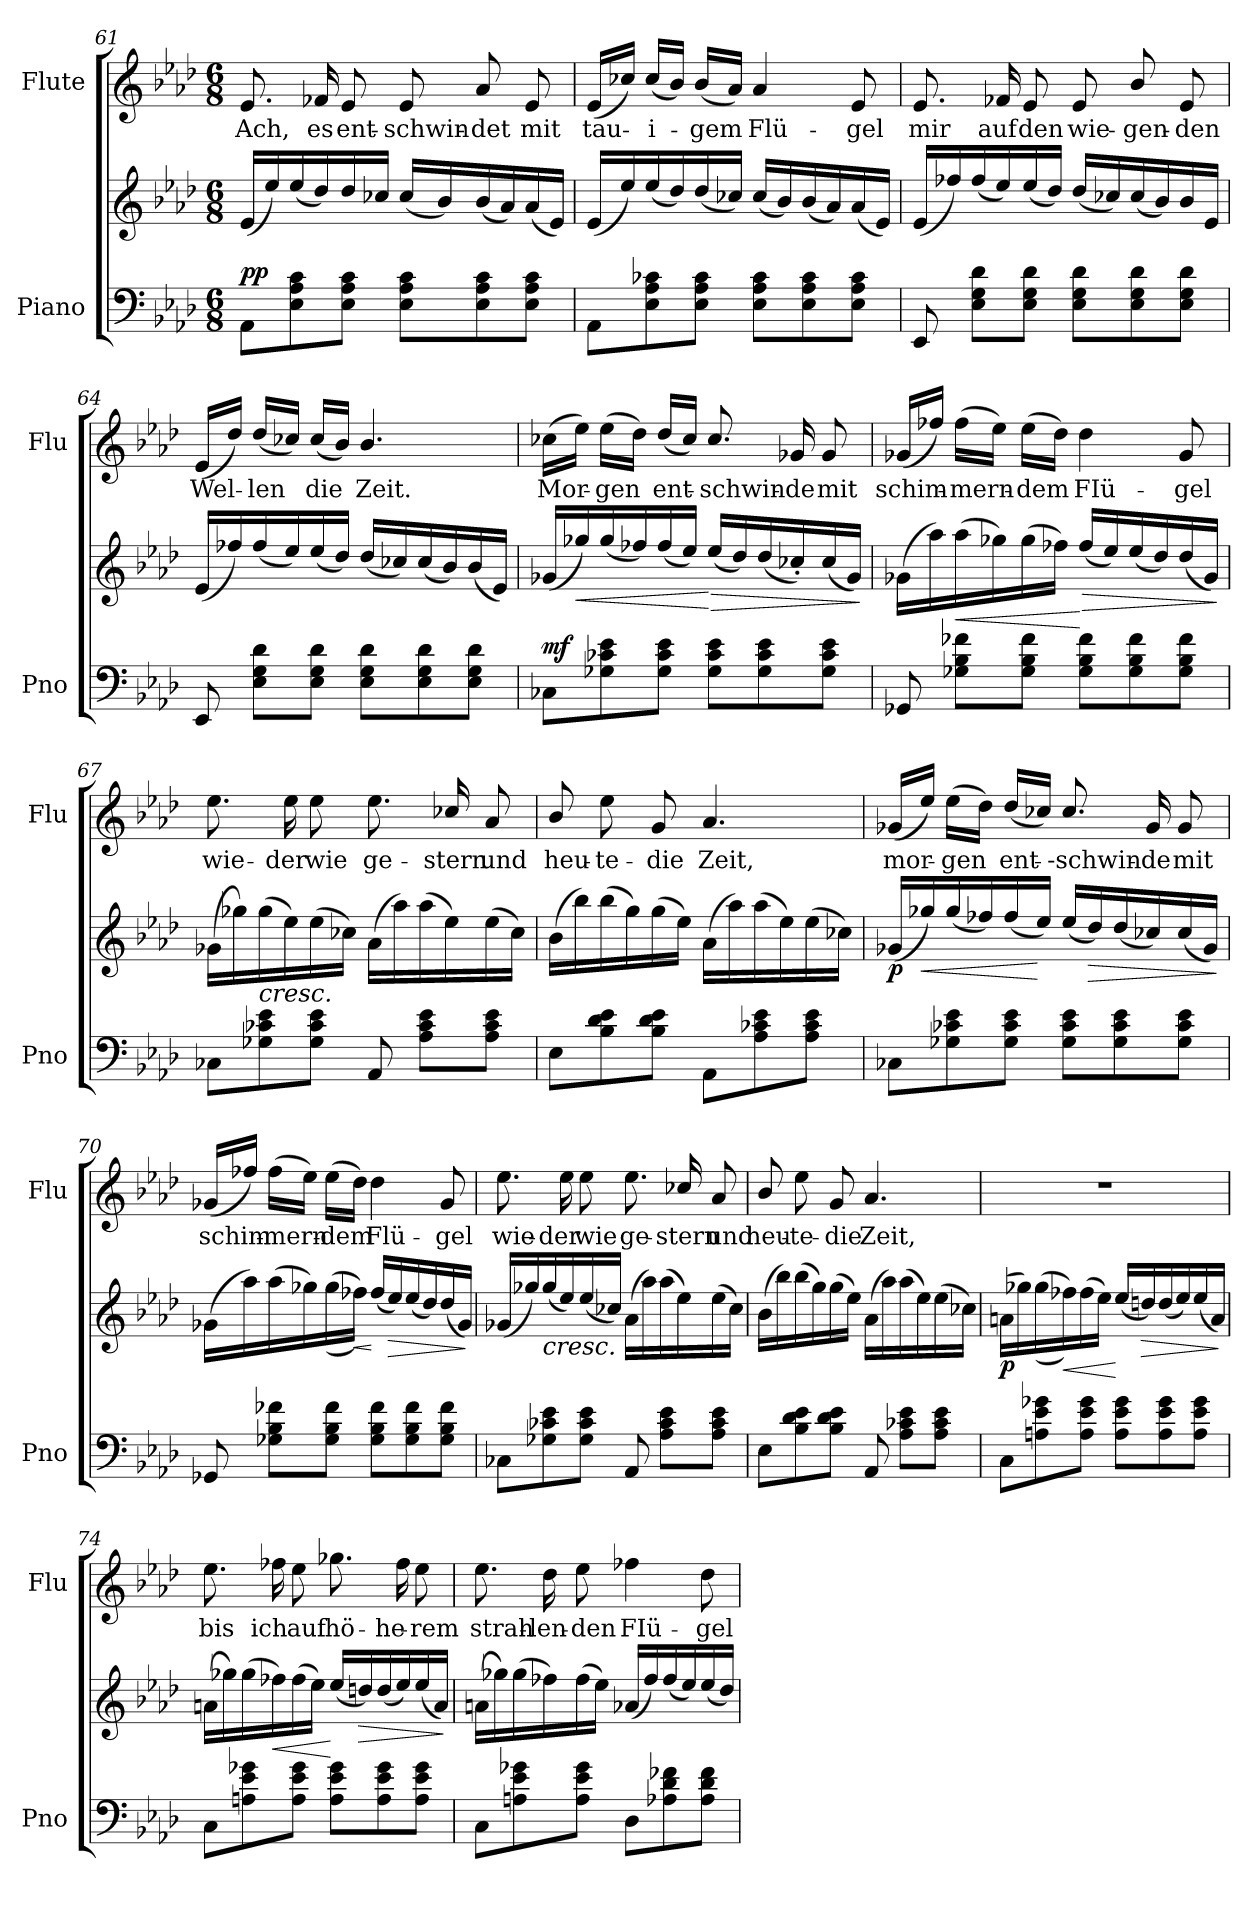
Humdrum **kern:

**kern	**kern	**dynam	**kern	**text
*part2	*part2	*part2	*part1	*part1
*staff3	*staff2	*staff2/3	*staff1	*staff1
*I"Piano	*	*	*I"Flute	*
*I'Pno	*	*	*I'Flu	*
*clefF4	*clefG2	*	*clefG2	*
*k[b-e-a-d-]	*k[b-e-a-d-]	*	*k[b-e-a-d-]	*
*M6/8	*M6/8	*	*M6/8	*
=61	=61	=61	=61	=61
!	!	!LO:DY:a=2	!	!LO:LY:b
8AA-\L	(<16e-/LL	pp	8.e-/	Ach,
.	16ee-/)	.	.	.
8E-\ 8A-\ 8c\	(<16ee-/	.	.	.
!	!	!	!	!LO:LY:b
.	16dd-/)	.	16f-X/	es
!	!	!	!	!LO:LY:b
8E-\ 8A-\ 8c\J	16dd-/	.	8e-/	ent-
.	16cc-X/JJ	.	.	.
!	!	!	!	!LO:LY:b
8E-\ 8A-\ 8c\L	(<16cc-/LL	.	8e-/	-schwin-
.	16b-/)	.	.	.
!	!	!	!	!LO:LY:b
8E-\ 8A-\ 8c\	(<16b-/	.	8a-/	-det
.	16a-/)	.	.	.
!	!	!	!	!LO:LY:b
8E-\ 8A-\ 8c\J	(<16a-/	.	8e-/	mit
.	16e-/JJ)	.	.	.
=62	=62	=62	=62	=62
!	!	!	!	!LO:LY:b
8AA-\L	(<16e-/LL	.	(<16e-/LL	tau-
.	16ee-/)	.	16cc-X/JJ)	.
!	!	!	!	!LO:LY:b
8E-\ 8A-\ 8c-X\	(<16ee-/	.	(<16cc-/LL	-i-
.	16dd-/)	.	16b-/JJ)	.
!	!	!	!	!LO:LY:b
8E-\ 8A-\ 8c-\J	(<16dd-/	.	(<16b-/LL	-gem
.	16cc-X/JJ)	.	16a-/JJ)	.
!	!	!	!	!LO:LY:b
8E-\ 8A-\ 8c-\L	(<16cc-/LL	.	4a-/	Flü-
.	16b-/)	.	.	.
8E-\ 8A-\ 8c-\	(<16b-/	.	.	.
.	16a-/)	.	.	.
!	!	!	!	!LO:LY:b
8E-\ 8A-\ 8c-\J	(<16a-/	.	8e-/	-gel
.	16e-/JJ)	.	.	.
!!LO:LB:g=z
=63	=63	=63	=63	=63
!	!	!	!	!LO:LY:b
8EE-/	(<16e-/LL	.	8.e-/	mir
.	16ff-X/)	.	.	.
8E-\ 8G\ 8d-\L	(<16ff-/	.	.	.
!	!	!	!	!LO:LY:b
.	16ee-/)	.	16f-X/	auf
!	!	!	!	!LO:LY:b
8E-\ 8G\ 8d-\J	(<16ee-/	.	8e-/	den
.	16dd-/JJ)	.	.	.
!	!	!	!	!LO:LY:b
8E-\ 8G\ 8d-\L	(<16dd-/LL	.	8e-/	wie-
.	16cc-X/)	.	.	.
!	!	!	!	!LO:LY:b
8E-\ 8G\ 8d-\	(<16cc-/	.	8b-/	-gen-
.	16b-/)	.	.	.
!	!	!	!	!LO:LY:b
8E-\ 8G\ 8d-\J	16b-/	.	8e-/	-den
.	16e-/JJ	.	.	.
=64	=64	=64	=64	=64
!	!	!	!	!LO:LY:b
8EE-/	(<16e-/LL	.	(<16e-/LL	Wel-
.	16ff-X/)	.	16dd-/JJ)	.
!	!	!	!	!LO:LY:b
8E-\ 8G\ 8d-\L	(<16ff-/	.	(<16dd-/LL	-len
.	16ee-/)	.	16cc-X/JJ)	.
!	!	!	!	!LO:LY:b
8E-\ 8G\ 8d-\J	(<16ee-/	.	(<16cc-/LL	die
.	16dd-/JJ)	.	16b-/JJ)	.
!	!	!	!	!LO:LY:b
8E-\ 8G\ 8d-\L	(<16dd-/LL	.	4.b-/	Zeit.
.	16cc-X/)	.	.	.
8E-\ 8G\ 8d-\	(<16cc-/	.	.	.
.	16b-/)	.	.	.
8E-\ 8G\ 8d-\J	(<16b-/	.	.	.
.	16e-/JJ)	.	.	.
=65	=65	=65	=65	=65
!	!	!LO:DY:a=2	!	!LO:LY:b
8C-X\L	(<16g-X/LL	mf	(>16cc-X\LL	Mor-
!	!	!LO:HP:b	!	!
.	16gg-X/)	<	16ee-\JJ)	.
!	!	!	!	!LO:LY:b
8G-X\ 8c-X\ 8e-\	(<16gg-/	.	(>16ee-\LL	-gen
.	16ff-X/)	.	16dd-\JJ)	.
!	!	!	!	!LO:LY:b
8G-\ 8c-\ 8e-\J	(<16ff-/	.	(<16dd-/LL	ent-
.	16ee-/JJ)	.	16cc-/JJ)	.
!	!	!LO:HP:n=1:b	!	!LO:LY:b
8G-\ 8c-\ 8e-\L	(<16ee-/LL	[ >	8.cc-/	-schwin-
.	16dd-/)	.	.	.
8G-\ 8c-\ 8e-\	(<16dd-/	.	.	.
!	!	!	!	!LO:LY:b
.	16cc-X'/)	.	16g-X/	-de
!	!	!	!	!LO:LY:b
8G-\ 8c-\ 8e-\J	(<16cc-/	.	8g-/	mit
.	16g-/JJ)	.	.	.
.	.	]	.	.
!!LO:LB:g=z
=66	=66	=66	=66	=66
!	!	!	!	!LO:LY:b
8GG-X/	(>16g-X\LL	.	(<16g-X/LL	schim-
.	16aa-\)	.	16ff-X/JJ)	.
!	!	!LO:HP:b	!	!LO:LY:b
8G-X\ 8B-\ 8f-X\L	(>16aa-\	<	(>16ff-\LL	-mern-
.	16gg-X\)	.	16ee-\JJ)	.
!	!	!	!	!LO:LY:b
8G-\ 8B-\ 8f-\J	(>16gg-\	.	(>16ee-\LL	-dem
.	16ff-X\JJ)	.	16dd-\JJ)	.
!	!	!LO:HP:n=1:b	!	!LO:LY:b
8G-\ 8B-\ 8f-\L	(<16ff-/LL	[ >	4dd-\	FIü-
.	16ee-/)	.	.	.
8G-\ 8B-\ 8f-\	(<16ee-/	.	.	.
.	16dd-/)	.	.	.
!	!	!	!	!LO:LY:b
8G-\ 8B-\ 8f-\J	(<16dd-/	.	8g-/	-gel
.	16g-/JJ)	.	.	.
.	.	]	.	.
=67	=67	=67	=67	=67
!	!	!	!	!LO:LY:b
8C-X\L	(>16g-X\LL	.	8.ee-\	wie-
.	16gg-X\)	.	.	.
!	!LO:TX:b:i:t=cresc.	!	!	!
8G-X\ 8c-X\ 8e-\	(>16gg-\	.	.	.
!	!	!	!	!LO:LY:b
.	16ee-\)	.	16ee-\	-der
!	!	!	!	!LO:LY:b
8G-\ 8c-\ 8e-\J	(>16ee-\	.	8ee-\	wie
.	16cc-X\JJ)	.	.	.
!	!	!	!	!LO:LY:b
8AA-/	(>16a-\LL	.	8.ee-\	ge-
.	16aa-\)	.	.	.
8A-\ 8c-\ 8e-\L	(>16aa-\	.	.	.
!	!	!	!	!LO:LY:b
.	16ee-\)	.	16cc-X/	-stern
!	!	!	!	!LO:LY:b
8A-\ 8c-\ 8e-\J	(>16ee-\	.	8a-/	und
.	16cc-\JJ)	.	.	.
=68	=68	=68	=68	=68
!	!	!	!	!LO:LY:b
8E-\L	(>16b-\LL	.	8b-/	heu-
.	16bb-\)	.	.	.
!	!	!	!	!LO:LY:b
8B-\ 8d-\ 8e-\	(>16bb-\	.	8ee-\	-te-
.	16gg\)	.	.	.
!	!	!	!	!LO:LY:b
8B-\ 8d-\ 8e-\J	(>16gg\	.	8g/	-die
.	16ee-\JJ)	.	.	.
!	!	!	!	!LO:LY:b
8AA-\L	(>16a-\LL	.	4.a-/	Zeit,
.	16aa-\)	.	.	.
8A-\ 8c-X\ 8e-\	(>16aa-\	.	.	.
.	16ee-\)	.	.	.
8A-\ 8c-\ 8e-\J	(>16ee-\	.	.	.
.	16cc-X\JJ)	.	.	.
!!LO:PB:g=z
=69	=69	=69	=69	=69
!	!	!LO:DY:b	!	!LO:LY:b
8C-X\L	(<16g-X/LL	p	(<16g-X/LL	mor-
!	!	!LO:HP:b	!	!
.	16gg-X/)	<	16ee-/JJ)	.
!	!	!	!	!LO:LY:b
8G-X\ 8c-X\ 8e-\	(<16gg-/	.	(>16ee-\LL	-gen
.	16ff-X/)	.	16dd-\JJ)	.
!	!	!	!	!LO:LY:b
8G-\ 8c-\ 8e-\J	(<16ff-/	.	(<16dd-/LL	ent-
.	16ee-/JJ)	[	16cc-X/JJ)	.
!	!	!	!	!LO:LY:b
8G-\ 8c-\ 8e-\L	(<16ee-/LL	.	8.cc-/	--schwin-
!	!	!LO:HP:b	!	!
.	16dd-/)	>	.	.
8G-\ 8c-\ 8e-\	(<16dd-/	.	.	.
!	!	!	!	!LO:LY:b
.	16cc-X/)	.	16g-/	-de
!	!	!	!	!LO:LY:b
8G-\ 8c-\ 8e-\J	(<16cc-/	.	8g-/	mit
.	16g-/JJ)	.	.	.
.	.	]	.	.
=70	=70	=70	=70	=70
!	!	!	!	!LO:LY:b
8GG-X/	(>16g-X\LL	.	(<16g-X/LL	schim-
.	16aa-\)	.	16ff-X/JJ)	.
!	!	!	!	!LO:LY:b
8G-X\ 8B-\ 8f-X\L	(>16aa-\	.	(>16ff-\LL	-mern-
.	16gg-X\)	.	16ee-\JJ)	.
!	!	!	!	!LO:LY:b
8G-\ 8B-\ 8f-\J	(>(>16gg-\	.	(>16ee-\LL	-dem
!	!	!LO:HP:b	!	!
.	16ff-X\JJ))	<	16dd-\JJ)	.
!	!	!	!	!LO:LY:b
8G-\ 8B-\ 8f-\L	(<16ff-/LL	[	4dd-\	Flü-
!	!	!LO:HP:b	!	!
.	16ee-/)	>	.	.
8G-\ 8B-\ 8f-\	(<16ee-/	.	.	.
.	16dd-/)	.	.	.
!	!	!	!	!LO:LY:b
8G-\ 8B-\ 8f-\J	(<16dd-/	.	8g-/	-gel
.	16g-/JJ)	.	.	.
.	.	]	.	.
=71	=71	=71	=71	=71
!	!	!	!	!LO:LY:b
8C-X\L	(<16g-X/LL	.	8.ee-\	wie-
.	16gg-X/)	.	.	.
!	!LO:TX:b:i:t=cresc.	!	!	!
8G-X\ 8c-X\ 8e-\	(<16gg-/	.	.	.
!	!	!	!	!LO:LY:b
.	16ee-/)	.	16ee-\	-der
!	!	!	!	!LO:LY:b
8G-\ 8c-\ 8e-\J	(<16ee-/	.	8ee-\	wie
.	16cc-X/JJ)	.	.	.
!	!	!	!	!LO:LY:b
8AA-/	(>16a-\LL	.	8.ee-\	ge-
.	16aa-\)	.	.	.
8A-\ 8c-\ 8e-\L	(>16aa-\	.	.	.
!	!	!	!	!LO:LY:b
.	16ee-\)	.	16cc-X/	-stern
!	!	!	!	!LO:LY:b
8A-\ 8c-\ 8e-\J	(>16ee-\	.	8a-/	und
.	16cc-\JJ)	.	.	.
!!LO:LB:g=z
=72	=72	=72	=72	=72
!	!	!	!	!LO:LY:b
8E-\L	(>16b-\LL	.	8b-/	heu-
.	16bb-\)	.	.	.
!	!	!	!	!LO:LY:b
8B-\ 8d-\ 8e-\	(>16bb-\	.	8ee-\	-te-
.	16gg\)	.	.	.
!	!	!	!	!LO:LY:b
8B-\ 8d-\ 8e-\J	(>16gg\	.	8g/	-die
.	16ee-\JJ)	.	.	.
!	!	!	!	!LO:LY:b
8AA-/	(>16a-\LL	.	4.a-/	Zeit,
.	16aa-\)	.	.	.
8A-\ 8c-X\ 8e-\L	(>16aa-\	.	.	.
.	16ee-\)	.	.	.
8A-\ 8c-\ 8e-\J	(>16ee-\	.	.	.
.	16cc-X\JJ)	.	.	.
=73	=73	=73	=73	=73
!	!	!LO:DY:a=2	!	!
8C\L	(>16an\LL	p	2.r	.
.	16gg-X\)	.	.	.
8An\ 8e-\ 8g-X\	(>(>16gg-\	.	.	.
!	!	!LO:HP:b	!	!
.	16ff-X\))	<	.	.
8A\ 8e-\ 8g-\J	(>16ff-\	.	.	.
.	16ee-\JJ)	.	.	.
8A\ 8e-\ 8g-\L	(<16ee-/LL	[	.	.
!	!	!LO:HP:b	!	!
.	16ddn/)	>	.	.
8A\ 8e-\ 8g-\	(<16dd/	.	.	.
.	16ee-/)	.	.	.
8A\ 8e-\ 8g-\J	(<16ee-/	.	.	.
.	16a/JJ)	.	.	.
.	.	]	.	.
=74	=74	=74	=74	=74
!	!	!	!	!LO:LY:b
8C\L	(>16an\LL	.	8.ee-\	bis
.	16gg-X\)	.	.	.
8An\ 8e-\ 8g-X\	(>16gg-\	.	.	.
!	!	!LO:HP:b	!	!LO:LY:b
.	16ff-X\)	<	16ff-X\	ich
!	!	!	!	!LO:LY:b
8A\ 8e-\ 8g-\J	(>16ff-\	.	8ee-\	auf
.	16ee-\JJ)	.	.	.
!	!	!	!	!LO:LY:b
8A\ 8e-\ 8g-\L	(<16ee-/LL	[	8.gg-X\	hö-
!	!	!LO:HP:b	!	!
.	16ddn/)	>	.	.
8A\ 8e-\ 8g-\	(<16dd/	.	.	.
!	!	!	!	!LO:LY:b
.	16ee-/)	.	16ff-\	-he-
!	!	!	!	!LO:LY:b
8A\ 8e-\ 8g-\J	(<16ee-/	.	8ee-\	-rem
.	16a/JJ)	.	.	.
.	.	]	.	.
!!LO:LB:g=z
=75	=75	=75	=75	=75
!	!	!	!	!LO:LY:b
8C\L	(>16an\LL	.	8.ee-\	strah-
.	16gg-X\)	.	.	.
8An\ 8e-\ 8g-X\	(>16gg-\	.	.	.
!	!	!	!	!LO:LY:b
.	16ff-X\)	.	16dd-\	-len-
!	!	!	!	!LO:LY:b
8A\ 8e-\ 8g-\J	(>16ff-\	.	8ee-\	-den
.	16ee-\JJ)	.	.	.
!	!	!	!	!LO:LY:b
8D-\L	(<16a-X/LL	.	4ff-X\	FIü-
.	16ff-/)	.	.	.
8A-X\ 8d-\ 8f-X\	(<16ff-/	.	.	.
.	16ee-/)	.	.	.
!	!	!	!	!LO:LY:b
8A-\ 8d-\ 8f-\J	(<16ee-/	.	8dd-\	-gel
.	16dd-/JJ)	.	.	.
=	=	=	=	=
*-	*-	*-	*-	*-
